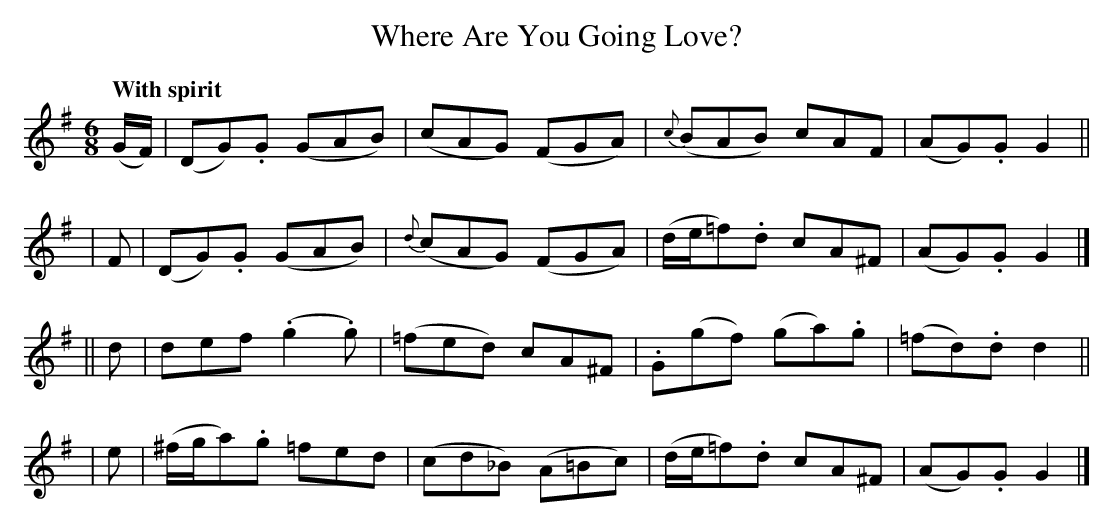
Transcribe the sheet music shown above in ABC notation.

X:1
T: Where Are You Going Love?
M: 6/8
L: 1/8
Q: "With spirit"
K: G
(G/F/) | (DG).G (GAB) |    (cAG) (FGA) | {c}(BAB) cAF | (AG).G G2 ||
|  F   | (DG).G (GAB) | {d}(cAG) (FGA) | (d/e/=f).d cA^F | (AG).G G2 |]
|| d | def (.g2.g) | (=fed) cA^F | .G(gf) (ga).g | (=fd).d d2 ||
|  e | (^f/g/a).g =fed | (cd_B) (A=Bc) | (d/e/=f).d cA^F | (AG).G G2 |]
